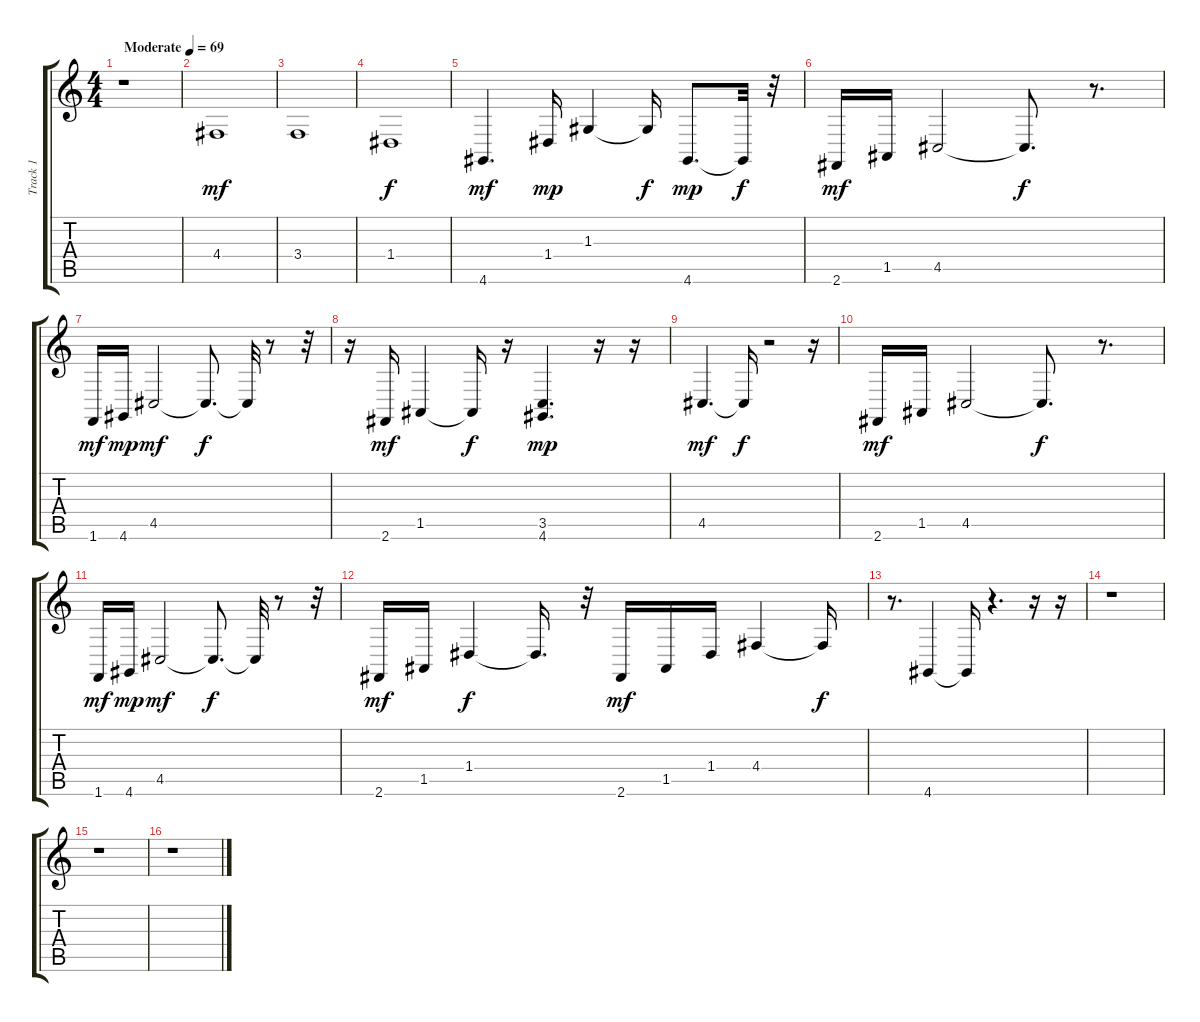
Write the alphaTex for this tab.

\track ("Track 1" "Track 1") {instrument brightacousticpiano}
\staff {score tabs}
\tuning (E4 B3 G3 D3 A2 E2) {hide}
\ts (4 4)
\tempo (69 "Moderate")
\clef g2
\ks c
r.1{dy mf instrument brightacousticpiano} |
4.4.1 |
3.4.1 |
1.4.1{dy f} |
4.6.4{d dy mf} 1.4.16{dy mp} 1.3.4 1.3{t}.16{dy f} 4.6.8{d dy mp} 4.6{t}.32{dy f} r.32 |
2.6.16{dy mf} 1.5.16 4.5.2 4.5{t}.8{d dy f} r.8{d} |
1.6.16{dy mf} 4.6.16{dy mp} 4.5.2{dy mf} 4.5{t}.8{d dy f} 4.5{t}.32 r.8 r.32 |
r.16 2.6.16{dy mf} 1.5.4 1.5{t}.16{dy f} r.16 (3.5 4.6).4{d dy mp} r.16 r.16 |
4.5.4{d dy mf} 4.5{t}.16{dy f} r.2 r.16 |
2.6.16{dy mf} 1.5.16 4.5.2 4.5{t}.8{d dy f} r.8{d} |
1.6.16{dy mf} 4.6.16{dy mp} 4.5.2{dy mf} 4.5{t}.8{d dy f} 4.5{t}.32 r.8 r.32 |
2.6.16{dy mf} 1.5.16 1.4.4{dy f} 1.4{t}.16{d} r.32 2.6.16{dy mf} 1.5.16 1.4.16 4.4.4 4.4{t}.16{dy f} |
r.8{d} 4.6.4 4.6{t}.16 r.4{d} r.16 r.16 |
r.1 |
r.1 |
r.1
